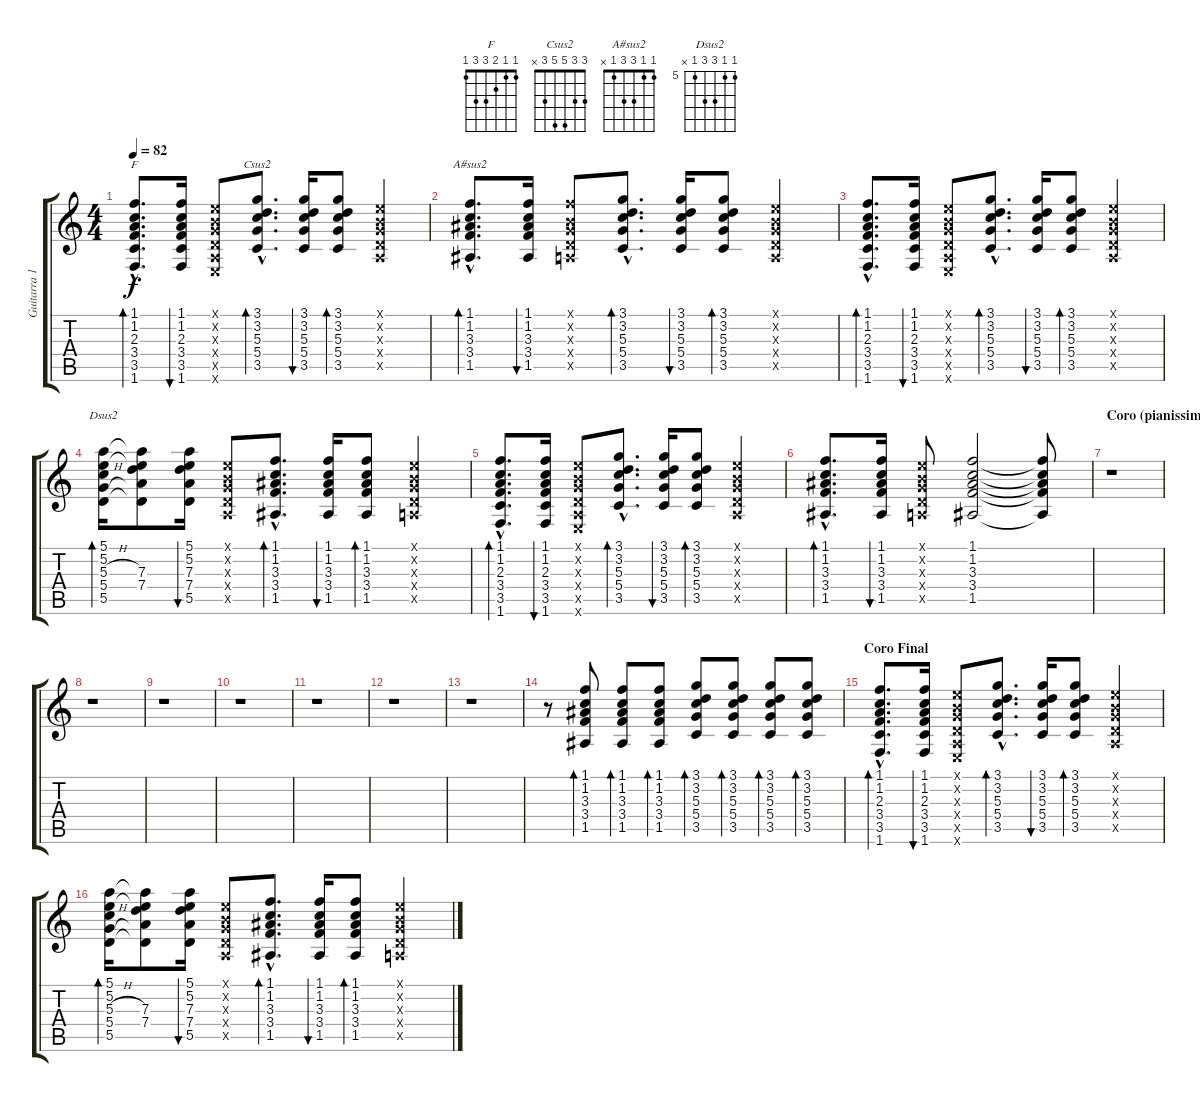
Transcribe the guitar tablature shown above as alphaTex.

\track ("Guitarra 1" "Guitarra 1") {instrument acousticguitarsteel}
\staff {score tabs}
\tuning (E4 B3 G3 D3 A2 E2) {hide}
\chord ("F" 1 1 2 3 3 1)
\chord ("Csus2" 3 3 5 5 3 x)
\chord ("A#sus2" 1 1 3 3 1 x)
\chord ("Dsus2" 5 5 7 7 5 x) {firstfret 5}
\ts (4 4)
\tempo 82
\clef g2
\ks c
(1.1{hac} 1.2{hac} 2.3{hac} 3.4{hac} 3.5{hac} 1.6{hac}).8{d bd 60 ch "F" dy f} (1.1 1.2 2.3 3.4 3.5 1.6).16{bu 60} (0.1{x} 0.2{x} 0.3{x} 0.4{x} 0.5{x} 0.6{x}).8 (3.1{hac} 3.2{hac} 5.3{hac} 5.4{hac} 3.5{hac}).8{d bd 60 ch "Csus2"} (3.1 3.2 5.3 5.4 3.5).16{bu 60} (3.1 3.2 5.3 5.4 3.5).8{bd 60} (0.1{x} 0.2{x} 0.3{x} 0.4{x} 0.5{x}).4 |
(1.1{hac} 1.2{hac} 3.3{hac} 3.4{hac} 1.5{hac}).8{d bd 60 ch "A#sus2"} (1.1 1.2 3.3 3.4 1.5).16{bu 60} (1.1{x} 0.2{x} 0.3{x} 0.4{x} 0.5{x}).8 (3.1{hac} 3.2{hac} 5.3{hac} 5.4{hac} 3.5{hac}).8{d bd 60} (3.1 3.2 5.3 5.4 3.5).16{bu 60} (3.1 3.2 5.3 5.4 3.5).8{bd 60} (0.1{x} 0.2{x} 0.3{x} 0.4{x} 0.5{x}).4 |
(1.1{hac} 1.2{hac} 2.3{hac} 3.4{hac} 3.5{hac} 1.6{hac}).8{d bd 60} (1.1 1.2 2.3 3.4 3.5 1.6).16{bu 60} (0.1{x} 0.2{x} 0.3{x} 0.4{x} 0.5{x} 0.6{x}).8 (3.1{hac} 3.2{hac} 5.3{hac} 5.4{hac} 3.5{hac}).8{d bd 60} (3.1 3.2 5.3 5.4 3.5).16{bu 60} (3.1 3.2 5.3 5.4 3.5).8{bd 60} (0.1{x} 0.2{x} 0.3{x} 0.4{x} 0.5{x}).4 |
(5.1 5.2 5.3{h} 5.4{h} 5.5).16{bd 60 ch "Dsus2"} (5.1{t} 5.2{t} 7.3 7.4 5.5{t}).8 (5.1 5.2 7.3 7.4 5.5).16{bu 60} (0.1{x} 0.2{x} 0.3{x} 0.4{x} 0.5{x}).8 (1.1{hac} 1.2{hac} 3.3{hac} 3.4{hac} 1.5{hac}).8{d bd 60} (1.1 1.2 3.3 3.4 1.5).16{bu 60} (1.1 1.2 3.3 3.4 1.5).8{bd 60} (0.1{x} 0.2{x} 0.3{x} 0.4{x} 0.5{x}).4 |
(1.1{hac} 1.2{hac} 2.3{hac} 3.4{hac} 3.5{hac} 1.6{hac}).8{d bd 60} (1.1 1.2 2.3 3.4 3.5 1.6).16{bu 60} (0.1{x} 0.2{x} 0.3{x} 0.4{x} 0.5{x} 0.6{x}).8 (3.1{hac} 3.2{hac} 5.3{hac} 5.4{hac} 3.5{hac}).8{d bd 60} (3.1 3.2 5.3 5.4 3.5).16{bu 60} (3.1 3.2 5.3 5.4 3.5).8{bd 60} (0.1{x} 0.2{x} 0.3{x} 0.4{x} 0.5{x}).4 |
(1.1{hac} 1.2{hac} 3.3{hac} 3.4{hac} 1.5{hac}).8{d bd 60} (1.1 1.2 3.3 3.4 1.5).16{bu 60} (0.1{x} 0.2{x} 0.3{x} 0.4{x} 0.5{x}).8 (1.1 1.2 3.3 3.4 1.5).2 (1.1{t} 1.2{t} 3.3{t} 3.4{t} 1.5{t}).8 |
\section ("" "Coro (pianissimo)")
r.1{balance 8} |
r.1 |
r.1 |
r.1 |
r.1 |
r.1 |
r.1 |
r.8 (1.1 1.2 3.3 3.4 1.5).8{bd 60 balance 0} (1.1 1.2 3.3 3.4 1.5).8{bd 60} (1.1 1.2 3.3 3.4 1.5).8{bd 60} (3.1 3.2 5.3 5.4 3.5).8{bd 60} (3.1 3.2 5.3 5.4 3.5).8{bd 60} (3.1 3.2 5.3 5.4 3.5).8{bd 60} (3.1 3.2 5.3 5.4 3.5).8{bd 60} |
\section ("" "Coro Final")
(1.1{hac} 1.2{hac} 2.3{hac} 3.4{hac} 3.5{hac} 1.6{hac}).8{d bd 60} (1.1 1.2 2.3 3.4 3.5 1.6).16{bu 60} (0.1{x} 0.2{x} 0.3{x} 0.4{x} 0.5{x} 0.6{x}).8 (3.1{hac} 3.2{hac} 5.3{hac} 5.4{hac} 3.5{hac}).8{d bd 60} (3.1 3.2 5.3 5.4 3.5).16{bu 60} (3.1 3.2 5.3 5.4 3.5).8{bd 60} (0.1{x} 0.2{x} 0.3{x} 0.4{x} 0.5{x}).4 |
(5.1 5.2 5.3{h} 5.4{h} 5.5).16{bd 60} (5.1{t} 5.2{t} 7.3 7.4 5.5{t}).8 (5.1 5.2 7.3 7.4 5.5).16{bu 60} (0.1{x} 0.2{x} 0.3{x} 0.4{x} 0.5{x}).8 (1.1{hac} 1.2{hac} 3.3{hac} 3.4{hac} 1.5{hac}).8{d bd 60} (1.1 1.2 3.3 3.4 1.5).16{bu 60} (1.1 1.2 3.3 3.4 1.5).8{bd 60} (0.1{x} 0.2{x} 0.3{x} 0.4{x} 0.5{x}).4
